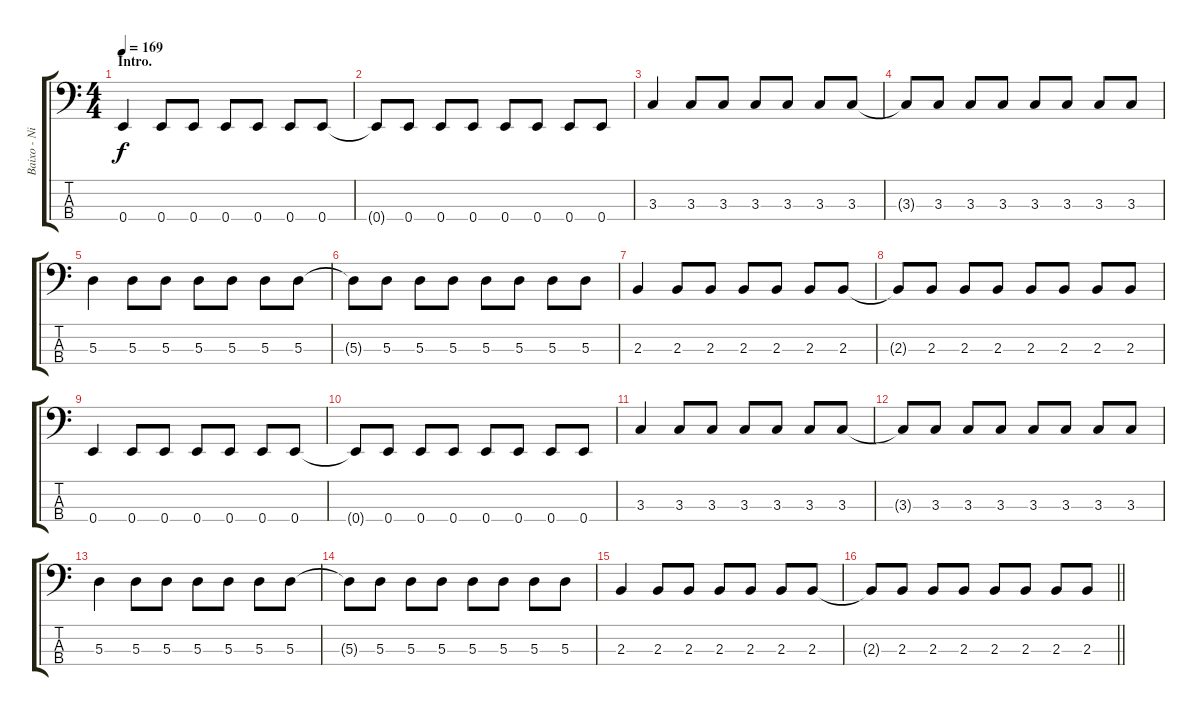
\track ("Baixo - Nikola" "Baixo - Ni") {instrument electricbasspick}
\staff {score tabs}
\tuning (G2 D2 A1 E1) {hide}
\ts (4 4)
\section ("" "Intro.")
\tempo 169
\clef f4
\ks c
0.4.4{dy f instrument electricbasspick} 0.4.8 0.4.8 0.4.8 0.4.8 0.4.8 0.4.8 |
0.4{t}.8 0.4.8 0.4.8 0.4.8 0.4.8 0.4.8 0.4.8 0.4.8 |
3.3.4 3.3.8 3.3.8 3.3.8 3.3.8 3.3.8 3.3.8 |
3.3{t}.8 3.3.8 3.3.8 3.3.8 3.3.8 3.3.8 3.3.8 3.3.8 |
5.3.4 5.3.8 5.3.8 5.3.8 5.3.8 5.3.8 5.3.8 |
5.3{t}.8 5.3.8 5.3.8 5.3.8 5.3.8 5.3.8 5.3.8 5.3.8 |
2.3.4 2.3.8 2.3.8 2.3.8 2.3.8 2.3.8 2.3.8 |
2.3{t}.8 2.3.8 2.3.8 2.3.8 2.3.8 2.3.8 2.3.8 2.3.8 |
0.4.4 0.4.8 0.4.8 0.4.8 0.4.8 0.4.8 0.4.8 |
0.4{t}.8 0.4.8 0.4.8 0.4.8 0.4.8 0.4.8 0.4.8 0.4.8 |
3.3.4 3.3.8 3.3.8 3.3.8 3.3.8 3.3.8 3.3.8 |
3.3{t}.8 3.3.8 3.3.8 3.3.8 3.3.8 3.3.8 3.3.8 3.3.8 |
5.3.4 5.3.8 5.3.8 5.3.8 5.3.8 5.3.8 5.3.8 |
5.3{t}.8 5.3.8 5.3.8 5.3.8 5.3.8 5.3.8 5.3.8 5.3.8 |
2.3.4 2.3.8 2.3.8 2.3.8 2.3.8 2.3.8 2.3.8 |
\barLineRight lightlight
2.3{t}.8 2.3.8 2.3.8 2.3.8 2.3.8 2.3.8 2.3.8 2.3.8
